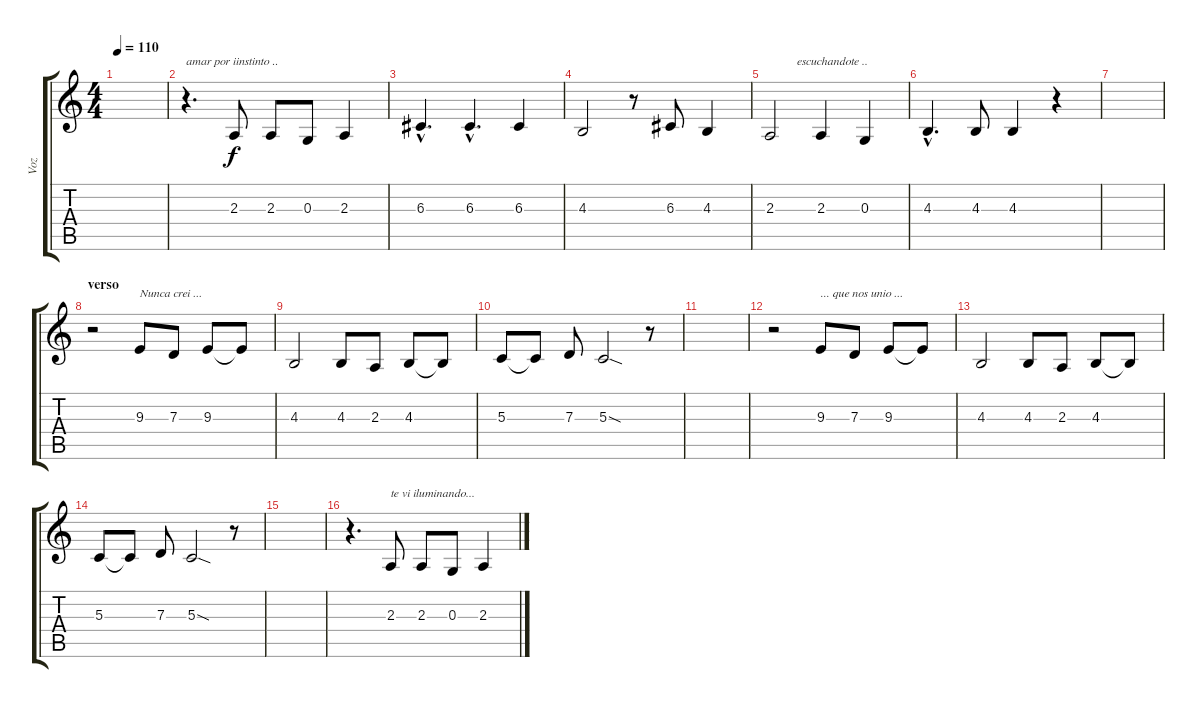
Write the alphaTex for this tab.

\track ("Voz" "Voz") {instrument violin}
\staff {score tabs}
\tuning (E4 B3 G3 D3 A2 E2) {hide}
\ts (4 4)
\tempo 110
\clef g2
\ks c
|
r.4{d txt "amar por iinstinto .."} 2.3.8 2.3.8 0.3.8 2.3.4 |
6.3{hac}.4{d} 6.3{hac}.4{d} 6.3.4 |
4.3.2 r.8 6.3.8 4.3.4 |
2.3.2{txt "         escuchandote .."} 2.3.4 0.3.4 |
4.3{hac}.4{d} 4.3.8 4.3.4 r.4 |
|
\section ("" "verso")
r.2 9.3.8{txt "Nunca crei ..."} 7.3.8 9.3.8 9.3{t}.8 |
4.3.2 4.3.8 2.3.8 4.3.8 4.3{t}.8 |
5.3.8 5.3{t}.8 7.3.8 5.3{sod}.2 r.8 |
|
r.2 9.3.8{txt "... que nos unio ..."} 7.3.8 9.3.8 9.3{t}.8 |
4.3.2 4.3.8 2.3.8 4.3.8 4.3{t}.8 |
5.3.8 5.3{t}.8 7.3.8 5.3{sod}.2 r.8 |
|
r.4{d} 2.3.8{txt "te vi iluminando..."} 2.3.8 0.3.8 2.3.4
